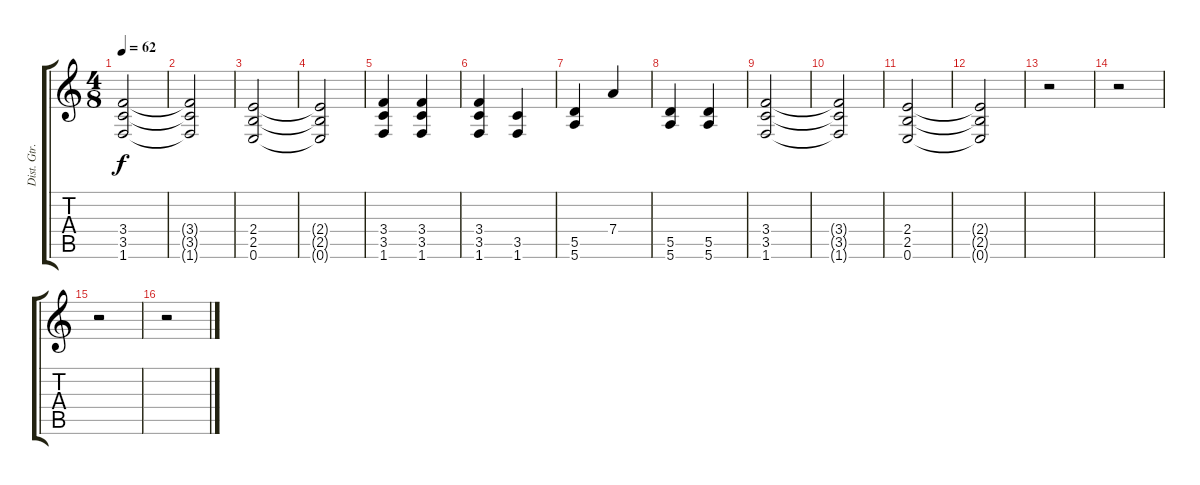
\track ("Dist. Gtr." "Dist. Gtr.") {instrument distortionguitar}
\staff {score tabs}
\tuning (E4 B3 G3 D3 A2 E2) {hide}
\ts (4 8)
\tempo 62
\clef g2
\ks c
(3.4 3.5 1.6).2{dy f} |
(3.4{t} 3.5{t} 1.6{t}).2 |
(2.4 2.5 0.6).2 |
(2.4{t} 2.5{t} 0.6{t}).2 |
(3.4 3.5 1.6).4 (3.4 3.5 1.6).4 |
(3.4 3.5 1.6).4 (3.5 1.6).4 |
(5.5 5.6).4 7.4.4 |
(5.5 5.6).4 (5.5 5.6).4 |
(3.4 3.5 1.6).2 |
(3.4{t} 3.5{t} 1.6{t}).2 |
(2.4 2.5 0.6).2 |
(2.4{t} 2.5{t} 0.6{t}).2 |
r.2 |
r.2 |
r.2 |
r.2
